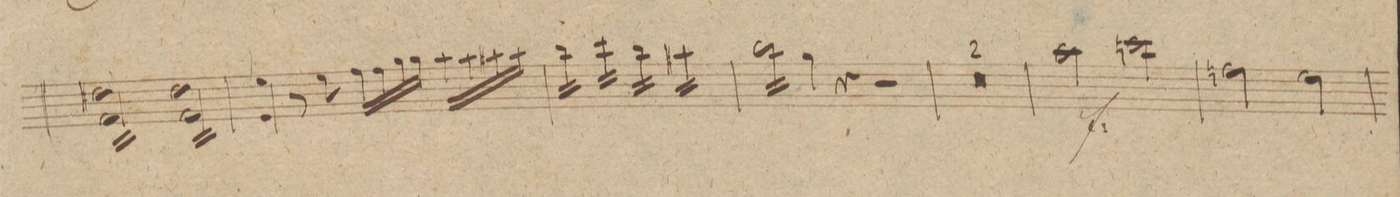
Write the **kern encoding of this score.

**kern	**dynam
*I"Violino. 1mo	*
*clefG2	*
*k[f#c#g#]	*
*met(c|)	*
*M2/2	*
*tremolo	*
16f#\LL 16dd#X	.
16f#\ 16dd#	.
16f#\ 16dd#	.
16f#\ 16dd#	.
16f#\ 16dd#	.
16f#\ 16dd#	.
16f#\ 16dd#	.
16f#\JJ 16dd#	.
16f#\LL 16dd#	.
16f#\ 16dd#	.
16f#\ 16dd#	.
16f#\ 16dd#	.
16f#\ 16dd#	.
16f#\ 16dd#	.
16f#\ 16dd#	.
16f#\JJ 16dd#	.
*Xtremolo	*
=18	=18
4e\ 4ee	.
8r	.
8ee\	.
16ff#\LL	.
16ff#\	.
16gg#\	.
16gg#\JJ	.
16aa\LL	.
16aa\	.
16aa#X\	.
16aa#\JJ	.
=19	=19
*tremolo	*
16bb\LL	.
16bb\	.
16bb\	.
16bb\JJ	.
16ccc#\LL	.
16ccc#\	.
16ccc#\	.
16ccc#\JJ	.
16bb\LL	.
16bb\	.
16bb\	.
16bb\JJ	.
16aa#X\LL	.
16aa#\	.
16aa#\	.
16aa#\JJ	.
=20	=20
16bb\LL	.
16bb\	.
16bb\	.
16bb\	.
16bb\	.
16bb\	.
16bb\	.
16bb\JJ	.
4gg#\	.
4r	.
*Xtremolo	*
=21	=21
0r	.
=22	=22
=23	=23
2aa\	f
2cccn\	.
=24	=24
2ffn\	.
2ee\	.
=25	=25
*-	*-
